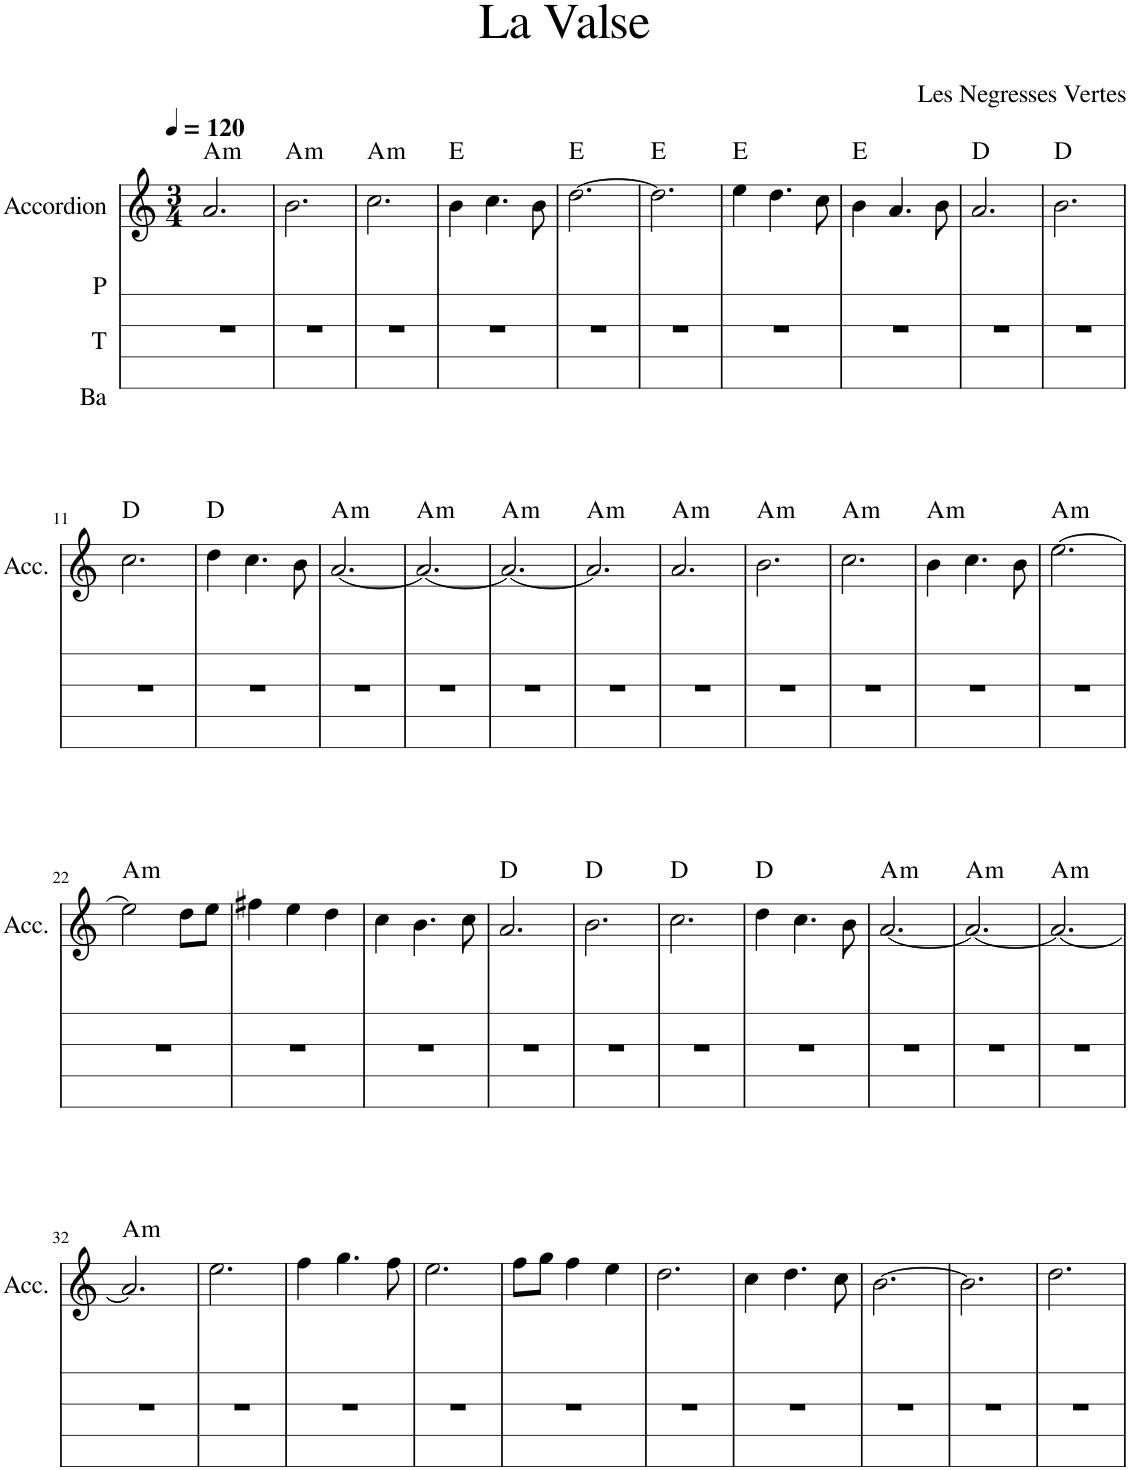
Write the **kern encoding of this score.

**kern	**kern	**harte
*part2	*part1	*part1
*staff2	*staff1	*
*I"P  T  Ba	*I"Accordion	*
*	*I'Acc.	*
*stria4	*	*
*clefG2	*clefG2	*
*k[]	*k[]	*
*M3/4	*M3/4	*
*MM120	*MM120	*
=1	=1	=1
!	!	!LO:H:kt=m
2.r	2.a/	A:min
=2	=2	=2
!	!	!LO:H:kt=m
2.r	2.b\	A:min
=3	=3	=3
!	!	!LO:H:kt=m
2.r	2.cc\	A:min
=4	=4	=4
2.r	4b\	E:maj
.	4.cc\	.
.	8b\	.
=5	=5	=5
2.r	[2.dd\	E:maj
=6	=6	=6
2.r	2.dd\]	E:maj
=7	=7	=7
2.r	4ee\	E:maj
.	4.dd\	.
.	8cc\	.
=8	=8	=8
2.r	4b\	E:maj
.	4.a/	.
.	8b\	.
=9	=9	=9
2.r	2.a/	D:maj
=10	=10	=10
2.r	2.b\	D:maj
!!LO:LB:g=z
=11	=11	=11
2.r	2.cc\	D:maj
=12	=12	=12
2.r	4dd\	D:maj
.	4.cc\	.
.	8b\	.
=13	=13	=13
!	!	!LO:H:kt=m
2.r	[2.a/	A:min
=14	=14	=14
!	!	!LO:H:kt=m
2.r	2.a/_	A:min
=15	=15	=15
!	!	!LO:H:kt=m
2.r	2.a/_	A:min
=16	=16	=16
!	!	!LO:H:kt=m
2.r	2.a/]	A:min
=17	=17	=17
!	!	!LO:H:kt=m
2.r	2.a/	A:min
=18	=18	=18
!	!	!LO:H:kt=m
2.r	2.b\	A:min
=19	=19	=19
!	!	!LO:H:kt=m
2.r	2.cc\	A:min
=20	=20	=20
!	!	!LO:H:kt=m
2.r	4b\	A:min
.	4.cc\	.
.	8b\	.
=21	=21	=21
!	!	!LO:H:kt=m
2.r	[2.ee\	A:min
!!LO:LB:g=z
=22	=22	=22
!	!	!LO:H:kt=m
2.r	2ee\]	A:min
.	8dd\L	.
.	8ee\J	.
=23	=23	=23
2.r	4ff#X\	.
.	4ee\	.
.	4dd\	.
=24	=24	=24
2.r	4cc\	.
.	4.b\	.
.	8cc\	.
=25	=25	=25
2.r	2.a/	D:maj
=26	=26	=26
2.r	2.b\	D:maj
=27	=27	=27
2.r	2.cc\	D:maj
=28	=28	=28
2.r	4dd\	D:maj
.	4.cc\	.
.	8b\	.
=29	=29	=29
!	!	!LO:H:kt=m
2.r	[2.a/	A:min
=30	=30	=30
!	!	!LO:H:kt=m
2.r	2.a/_	A:min
=31	=31	=31
!	!	!LO:H:kt=m
2.r	2.a/_	A:min
!!LO:LB:g=z
=32	=32	=32
!	!	!LO:H:kt=m
2.r	2.a/]	A:min
=33	=33	=33
2.r	2.ee\	.
=34	=34	=34
2.r	4ff\	.
.	4.gg\	.
.	8ff\	.
=35	=35	=35
2.r	2.ee\	.
=36	=36	=36
2.r	8ff\L	.
.	8gg\J	.
.	4ff\	.
.	4ee\	.
=37	=37	=37
2.r	2.dd\	.
=38	=38	=38
2.r	4cc\	.
.	4.dd\	.
.	8cc\	.
=39	=39	=39
2.r	[2.b\	.
=40	=40	=40
2.r	2.b\]	.
=41	=41	=41
2.r	2.dd\	.
=	=	=
*-	*-	*-
